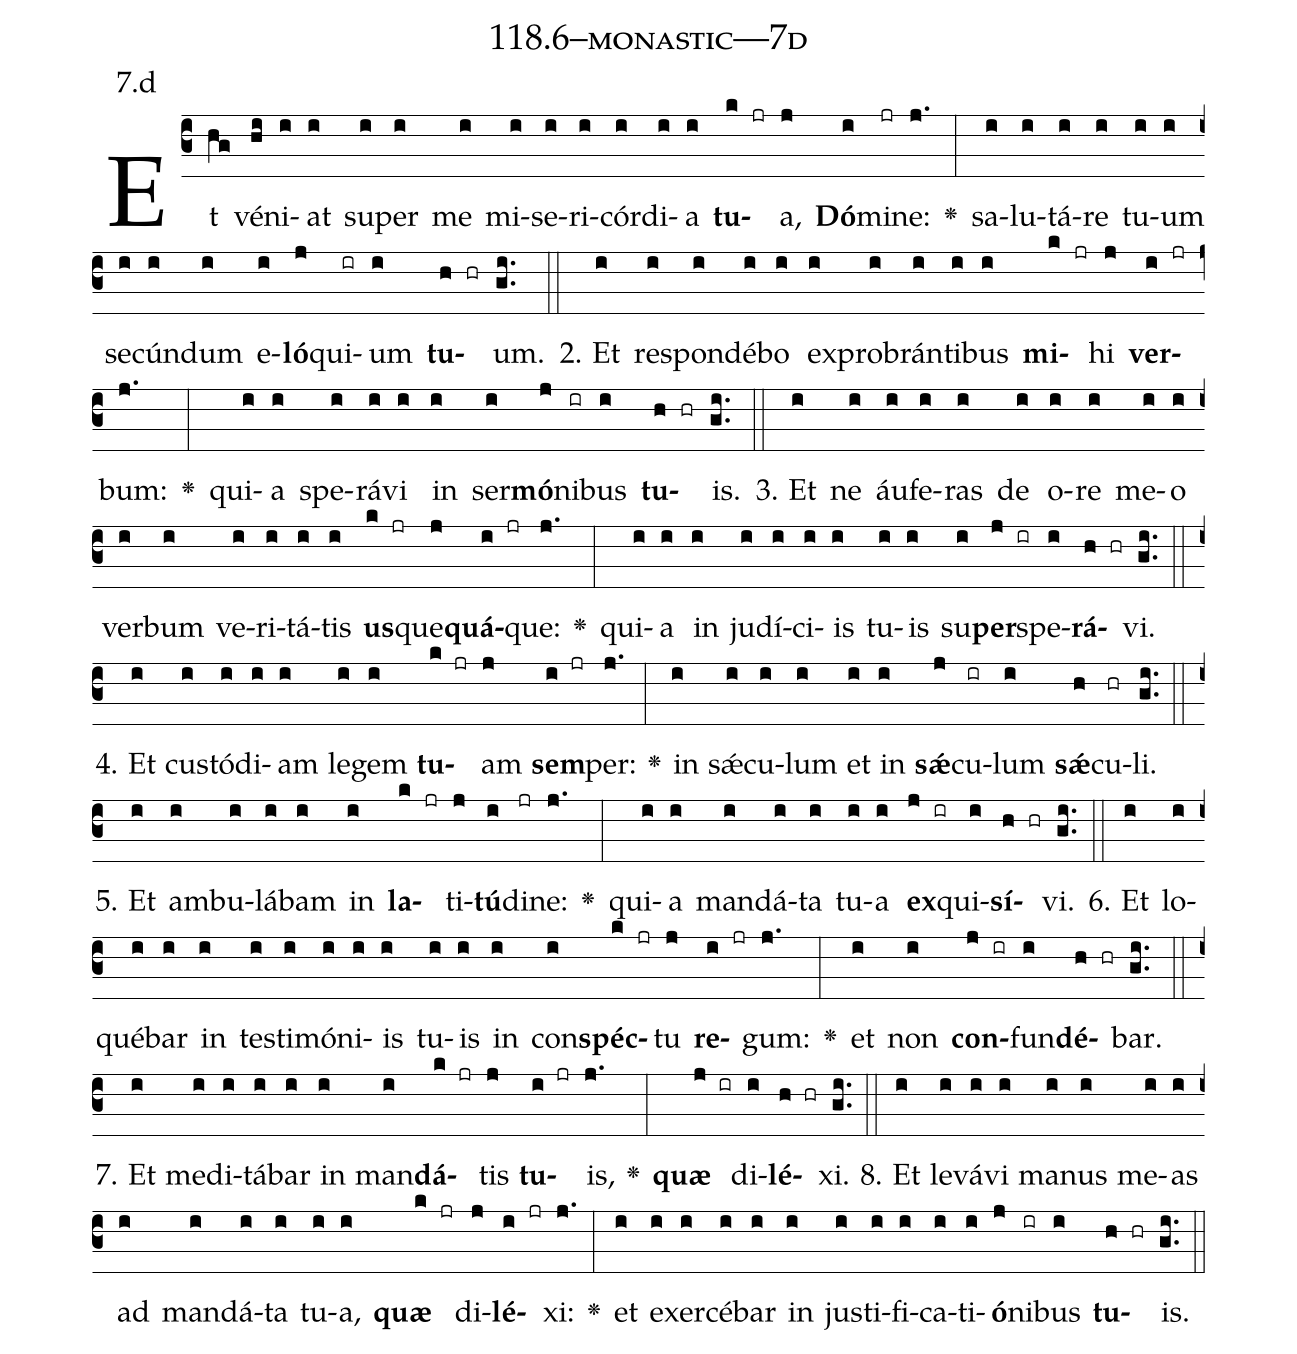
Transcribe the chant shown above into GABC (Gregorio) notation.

name: 118.6--monastic---7d;
annotation: 7.d;
%%
(c3)Et(hg) vé(hi)ni(i)at(i) su(i)per(i) me(i) mi(i)se(i)ri(i)cór(i)di(i)a(i) <b>tu</b>(k jr)a,(j) <b>Dó</b>(i)mi(jr)ne:(j.) <v>\greheightstar</v>(:) sa(i)lu(i)tá(i)re(i) tu(i)um(i) se(i)cún(i)dum(i) e(i)<b>ló</b>(j)qui(ir)um(i) <b>tu</b>(h hr)um.(gi..) (::)
2. Et(i) re(i)spon(i)dé(i)bo(i) ex(i)pro(i)brán(i)ti(i)bus(i) <b>mi</b>(k jr)hi(j) <b>ver</b>(i jr)bum:(j.) <v>\greheightstar</v>(:) qui(i)a(i) spe(i)rá(i)vi(i) in(i) ser(i)<b>mó</b>(j)ni(ir)bus(i) <b>tu</b>(h hr)is.(gi..) (::)
3. Et(i) ne(i) áu(i)fe(i)ras(i) de(i) o(i)re(i) me(i)o(i) ver(i)bum(i) ve(i)ri(i)tá(i)tis(i) <b>us</b>(k jr)que(j)<b>quá</b>(i jr)que:(j.) <v>\greheightstar</v>(:) qui(i)a(i) in(i) ju(i)dí(i)ci(i)is(i) tu(i)is(i) su(i)<b>per</b>(j ir)spe(i)<b>rá</b>(h hr)vi.(gi..) (::)
4. Et(i) cus(i)tó(i)di(i)am(i) le(i)gem(i) <b>tu</b>(k jr)am(j) <b>sem</b>(i jr)per:(j.) <v>\greheightstar</v>(:) in(i) sǽ(i)cu(i)lum(i) et(i) in(i) <b>sǽ</b>(j)cu(ir)lum(i) <b>sǽ</b>(h)cu(hr)li.(gi..) (::)
5. Et(i) am(i)bu(i)lá(i)bam(i) in(i) <b>la</b>(k jr)ti(j)<b>tú</b>(i)di(jr)ne:(j.) <v>\greheightstar</v>(:) qui(i)a(i) man(i)dá(i)ta(i) tu(i)a(i) <b>ex</b>(j ir)qui(i)<b>sí</b>(h hr)vi.(gi..) (::)
6. Et(i) lo(i)qué(i)bar(i) in(i) tes(i)ti(i)mó(i)ni(i)is(i) tu(i)is(i) in(i) con(i)<b>spéc</b>(k jr)tu(j) <b>re</b>(i jr)gum:(j.) <v>\greheightstar</v>(:) et(i) non(i) <b>con</b>(j ir)fun(i)<b>dé</b>(h hr)bar.(gi..) (::)
7. Et(i) me(i)di(i)tá(i)bar(i) in(i) man(i)<b>dá</b>(k jr)tis(j) <b>tu</b>(i jr)is,(j.) <v>\greheightstar</v>(:) <b>quæ</b>(j ir) di(i)<b>lé</b>(h hr)xi.(gi..) (::)
8. Et(i) le(i)vá(i)vi(i) ma(i)nus(i) me(i)as(i) ad(i) man(i)dá(i)ta(i) tu(i)a,(i) <b>quæ</b>(k jr) di(j)<b>lé</b>(i jr)xi:(j.) <v>\greheightstar</v>(:) et(i) ex(i)er(i)cé(i)bar(i) in(i) jus(i)ti(i)fi(i)ca(i)ti(i)<b>ó</b>(j)ni(ir)bus(i) <b>tu</b>(h hr)is.(gi..) (::)
